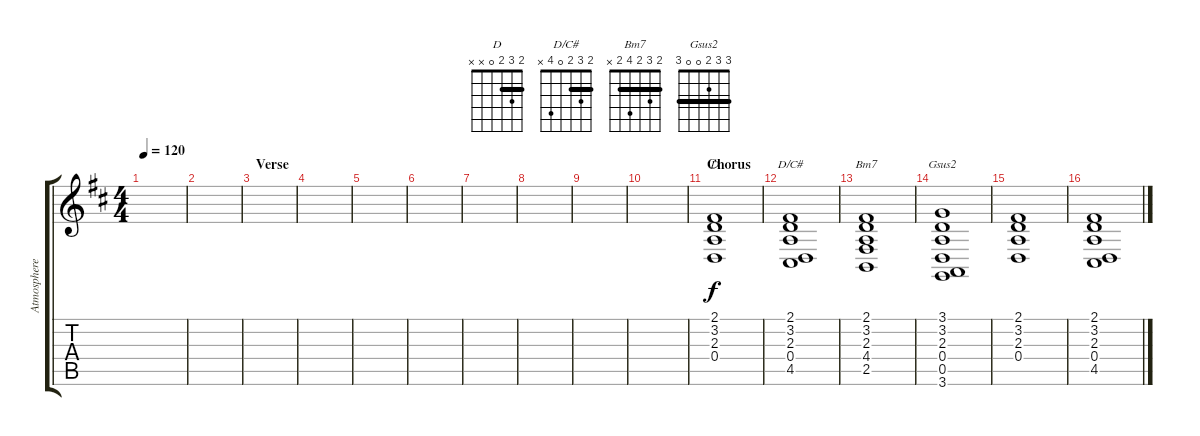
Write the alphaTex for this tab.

\track ("Atmosphere" "Atmosphere") {instrument fx4atmosphere}
\staff {score tabs}
\tuning (E4 B3 G3 D3 A2 E2) {hide}
\chord ("D" 2 3 2 0 x x) {barre 2}
\chord ("D/C#" 2 3 2 0 4 x) {barre 2}
\chord ("Bm7" 2 3 2 4 2 x) {barre 2}
\chord ("Gsus2" 3 3 2 0 0 3) {barre 3}
\ts (4 4)
\tempo 120
\clef g2
\ks d
|
|
\section ("" "Verse")
|
|
|
|
|
|
|
|
\section ("" "Chorus")
(2.1 3.2 2.3 0.4).1{ch "D"} |
(2.1 3.2 2.3 0.4 4.5).1{ch "D/C#"} |
(2.1 3.2 2.3 4.4 2.5).1{ch "Bm7"} |
(3.1 3.2 2.3 0.4 0.5 3.6).1{ch "Gsus2"} |
(2.1 3.2 2.3 0.4).1 |
(2.1 3.2 2.3 0.4 4.5).1
